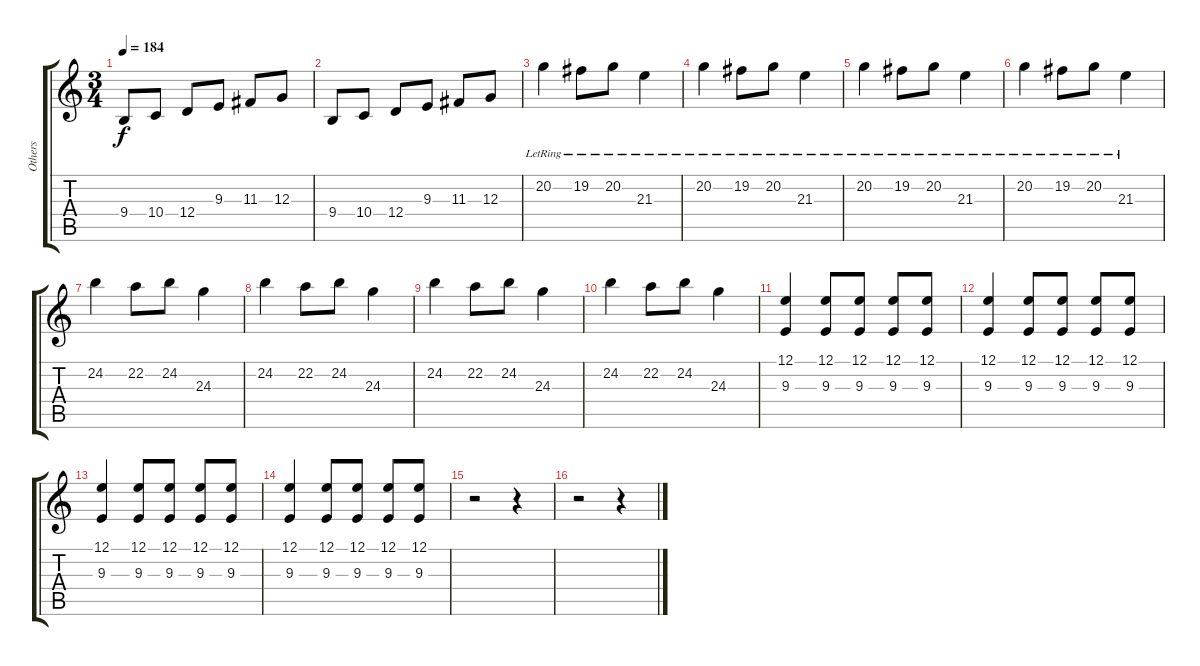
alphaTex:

\track ("Others" "Others") {instrument acousticgrandpiano}
\staff {score tabs}
\tuning (E4 B3 G3 D3 A2 E2) {hide}
\ts (3 4)
\tempo 184
\clef g2
\ks c
9.4.8{dy f} 10.4.8 12.4.8 9.3.8 11.3.8 12.3.8 |
9.4.8 10.4.8 12.4.8 9.3.8 11.3.8 12.3.8 |
20.2{lr}.4{volume 15} 19.2{lr}.8 20.2{lr}.8 21.3{lr}.4 |
20.2{lr}.4 19.2{lr}.8 20.2{lr}.8 21.3{lr}.4 |
20.2{lr}.4 19.2{lr}.8 20.2{lr}.8 21.3{lr}.4 |
20.2{lr}.4 19.2{lr}.8 20.2{lr}.8 21.3{lr}.4 |
24.2.4 22.2.8 24.2.8 24.3.4 |
24.2.4 22.2.8 24.2.8 24.3.4 |
24.2.4 22.2.8 24.2.8 24.3.4 |
24.2.4 22.2.8 24.2.8 24.3.4 |
(12.1 9.3).4{instrument stringensemble1} (12.1 9.3).8 (12.1 9.3).8 (12.1 9.3).8 (12.1 9.3).8 |
(12.1 9.3).4 (12.1 9.3).8 (12.1 9.3).8 (12.1 9.3).8 (12.1 9.3).8 |
(12.1 9.3).4 (12.1 9.3).8 (12.1 9.3).8 (12.1 9.3).8 (12.1 9.3).8 |
(12.1 9.3).4 (12.1 9.3).8 (12.1 9.3).8 (12.1 9.3).8 (12.1 9.3).8 |
r.2 r.4 |
r.2 r.4
